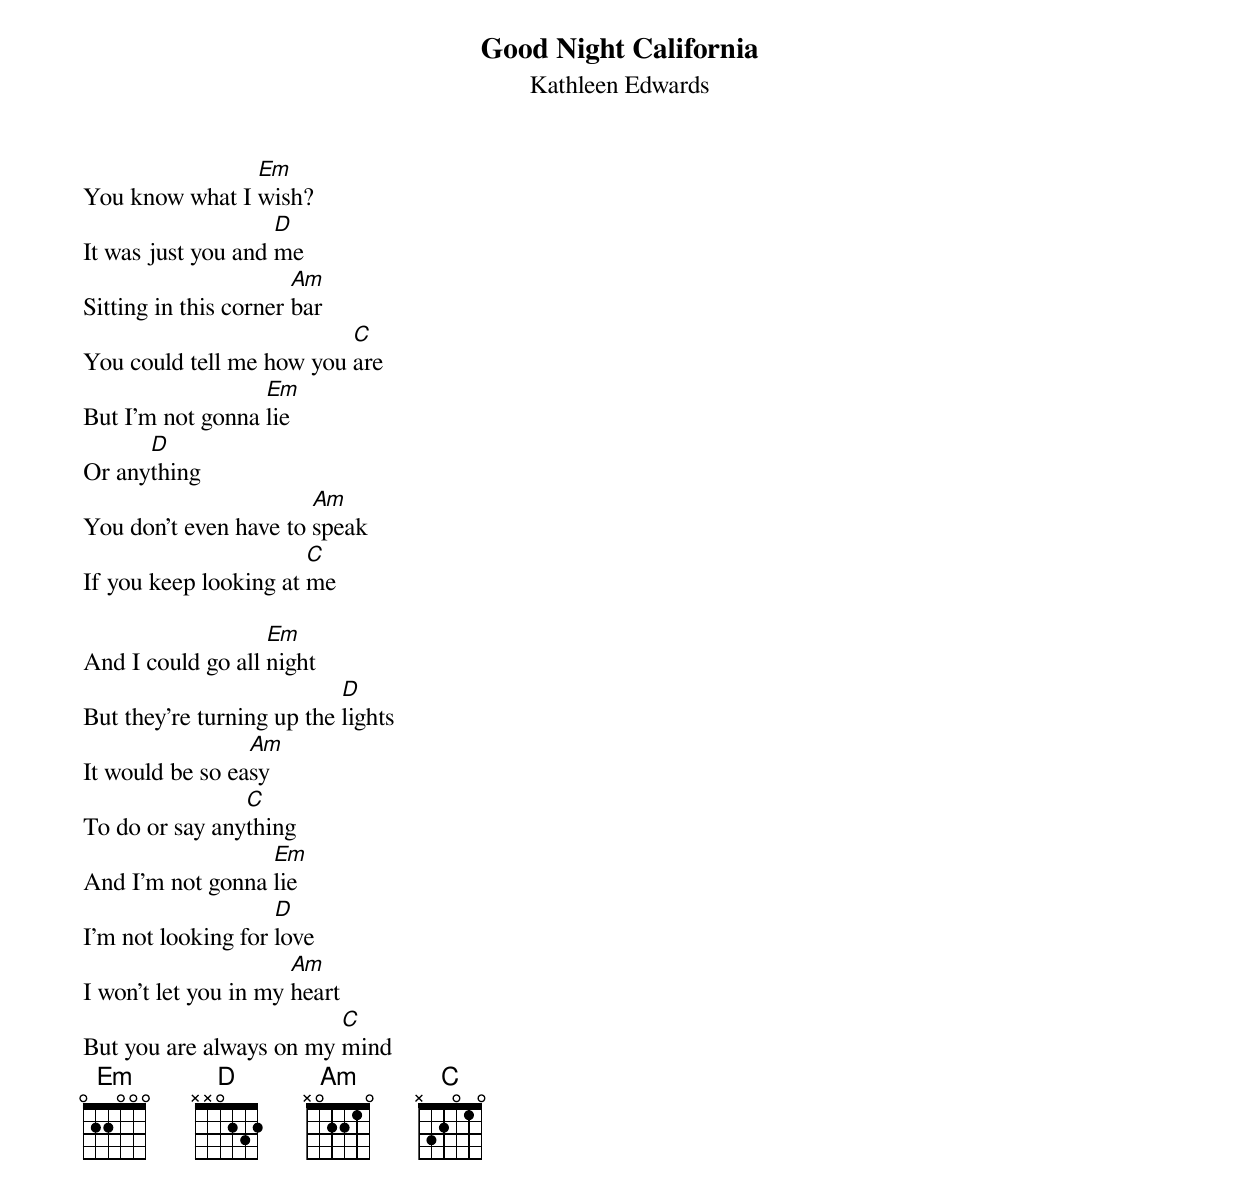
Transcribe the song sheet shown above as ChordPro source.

{title: Good Night California}
{subtitle:Kathleen Edwards}
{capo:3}

You know what I [Em]wish?
It was just you and [D]me
Sitting in this corner [Am]bar
You could tell me how you [C]are
But I'm not gonna [Em]lie
Or any[D]thing
You don't even have to [Am]speak
If you keep looking at [C]me

And I could go all [Em]night
But they're turning up the [D]lights
It would be so ea[Am]sy
To do or say any[C]thing
And I'm not gonna [Em]lie
I'm not looking for [D]love
I won't let you in my [Am]heart
But you are always on my [C]mind
